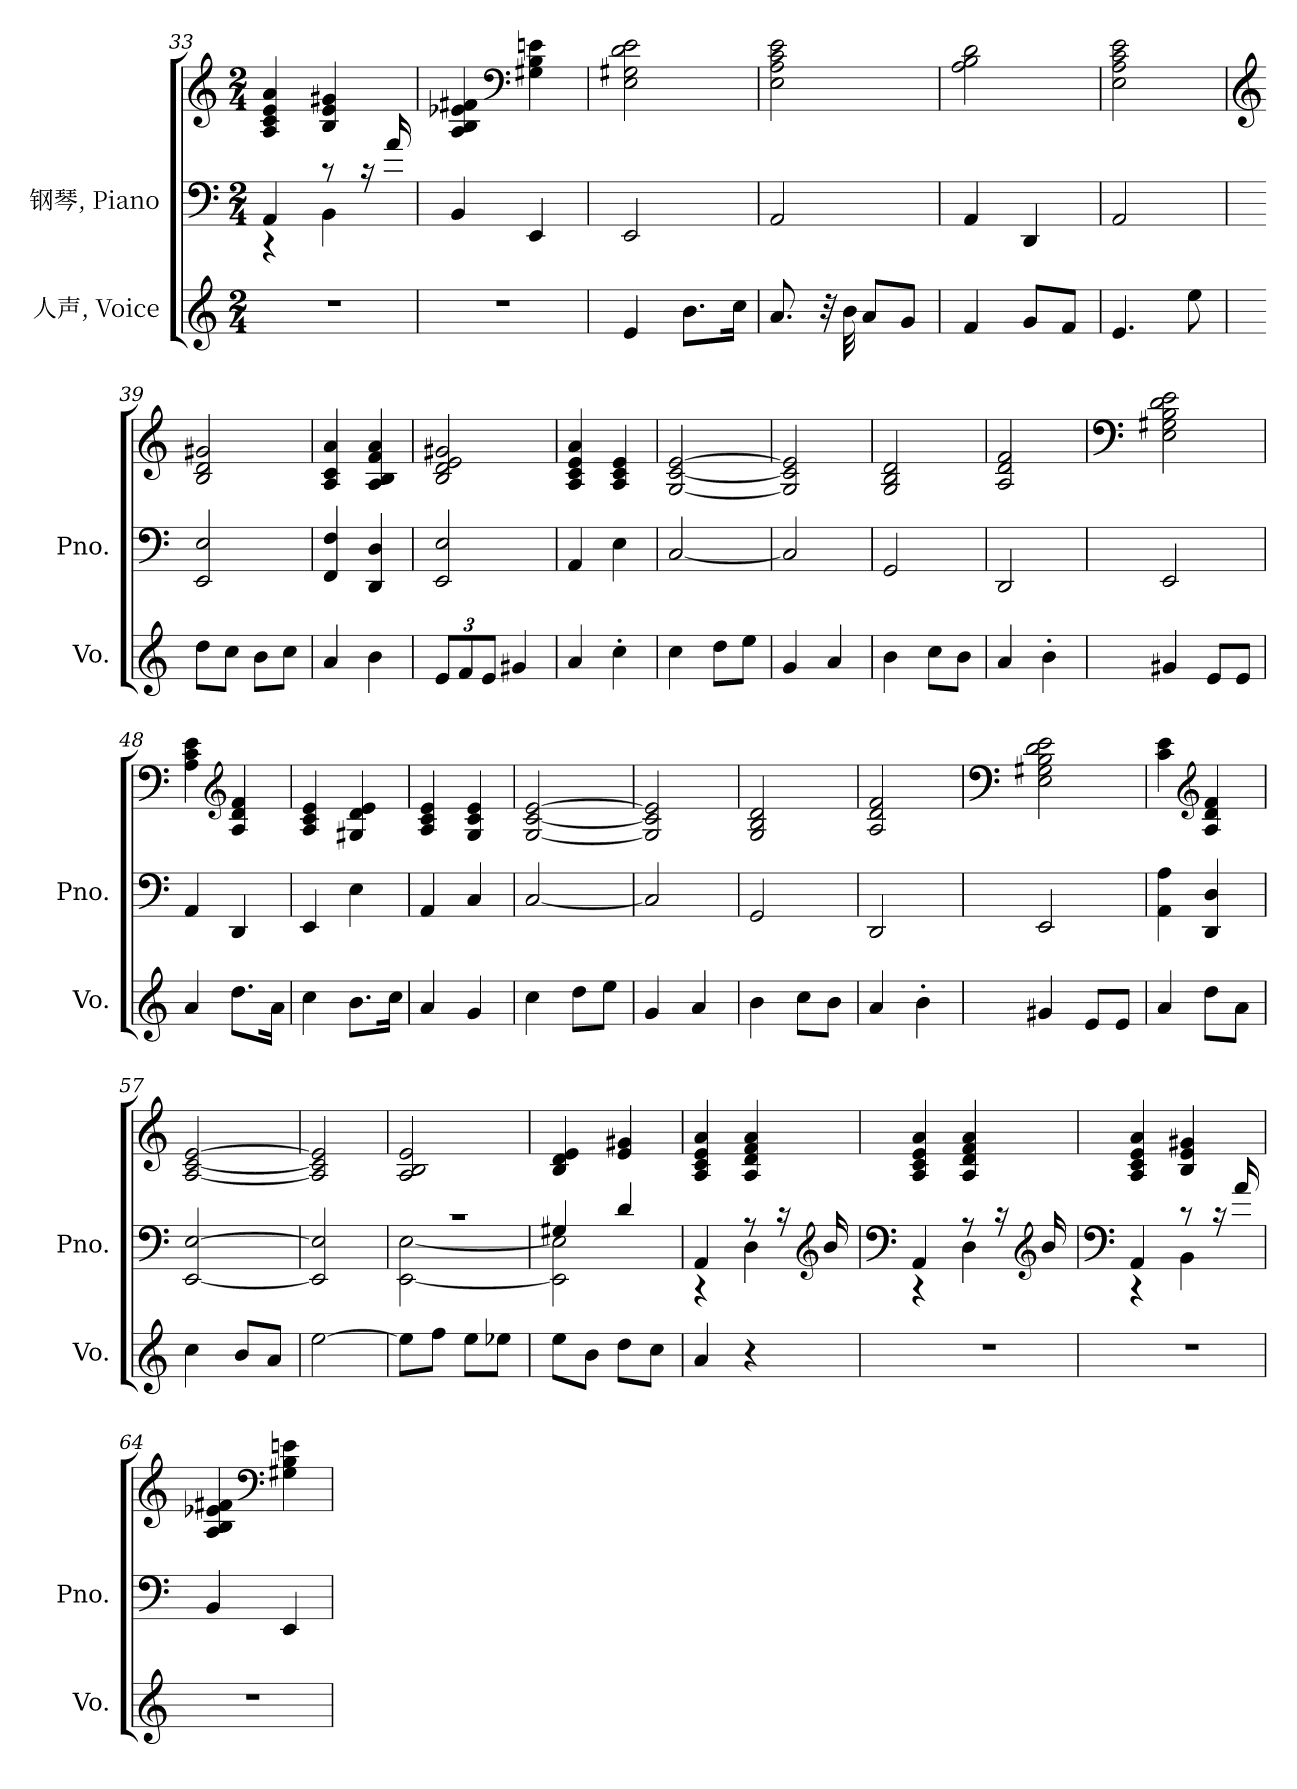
**kern	**kern	**kern
*part2	*part1	*part1
*staff3	*staff2	*staff1
*I"人声, Voice	*I"钢琴, Piano	*
*I'Vo.	*I'Pno.	*
*clefG2	*clefF4	*clefG2
*k[]	*k[]	*k[]
*M2/4	*M2/4	*M2/4
=33	=33	=33
*	*^	*
2r	4AA/	4r	4A/ 4c/ 4e/ 4a/
.	8r	4BB\	4B/ 4e/ 4g#X/
.	16r	.	.
.	16a/	.	.
*	*v	*v	*
=34	=34	=34
2r	4BB/	4A/ 4B/ 4e-X/ 4f#X/
*	*	*clefF4
.	4EE/	4G#X\ 4B\ 4en\
=35	=35	=35
4e/	2EE/	2E\ 2G#X\ 2d\ 2e\
8.b\L	.	.
16cc\Jk	.	.
=36	=36	=36
8.a/	2AA/	2E\ 2A\ 2c\ 2e\
32r	.	.
32b\	.	.
8a/L	.	.
8g/J	.	.
=37	=37	=37
4f/	4AA/	2A\ 2B\ 2d\
8g/L	4DD/	.
8f/J	.	.
=38	=38	=38
4.e/	2AA/	2E\ 2A\ 2c\ 2e\
8ee\	.	.
!!LO:LB:g=z
=39	=39	=39
*	*	*clefG2
8dd\L	2EE/ 2E/	2B/ 2d/ 2g#X/
8cc\J	.	.
8b\L	.	.
8cc\J	.	.
=40	=40	=40
4a/	4FF/ 4F/	4A/ 4c/ 4a/
4b\	4DD/ 4D/	4A/ 4B/ 4f/ 4a/
=41	=41	=41
*Xbrackettup	*	*
12e/L	2EE/ 2E/	2B/ 2d/ 2e/ 2g#X/
12f/	.	.
12e/J	.	.
4g#X/	.	.
=42	=42	=42
4a/	4AA/	4A/ 4c/ 4e/ 4a/
4cc'\	4E\	4A/ 4c/ 4e/
=43	=43	=43
4cc\	[2C/	[2G/ [2c/ [2e/
8dd\L	.	.
8ee\J	.	.
=44	=44	=44
4g/	2C/]	2G/] 2c/] 2e/]
4a/	.	.
=45	=45	=45
4b\	2GG/	2G/ 2B/ 2d/
8cc\L	.	.
8b\J	.	.
=46	=46	=46
4a/	2DD/	2A/ 2d/ 2f/
4b'\	.	.
=47	=47	=47
*	*	*clefF4
4g#X/	2EE/	2E\ 2G#X\ 2B\ 2d\ 2e\
8e/L	.	.
8e/J	.	.
!!LO:LB:g=z
=48	=48	=48
4a/	4AA/	4A\ 4c\ 4e\
*	*	*clefG2
8.dd\L	4DD/	4A/ 4d/ 4f/
16a\Jk	.	.
=49	=49	=49
4cc\	4EE/	4A/ 4c/ 4e/
8.b\L	4E\	4G#X/ 4d/ 4e/
16cc\Jk	.	.
=50	=50	=50
4a/	4AA/	4A/ 4c/ 4e/
4g/	4C/	4G/ 4c/ 4e/
=51	=51	=51
4cc\	[2C/	[2G/ [2c/ [2e/
8dd\L	.	.
8ee\J	.	.
=52	=52	=52
4g/	2C/]	2G/] 2c/] 2e/]
4a/	.	.
=53	=53	=53
4b\	2GG/	2G/ 2B/ 2d/
8cc\L	.	.
8b\J	.	.
=54	=54	=54
4a/	2DD/	2A/ 2d/ 2f/
4b'\	.	.
=55	=55	=55
*	*	*clefF4
4g#X/	2EE/	2E\ 2G#X\ 2B\ 2d\ 2e\
8e/L	.	.
8e/J	.	.
=56	=56	=56
4a/	4AA\ 4A\	4c\ 4e\
*	*	*clefG2
8dd\L	4DD/ 4D/	4A/ 4d/ 4f/
8a\J	.	.
!!LO:LB:g=z
=57	=57	=57
4cc\	[2EE/ [2E/	[2A/ [2c/ [2e/
8b/L	.	.
8a/J	.	.
=58	=58	=58
[2ee\	2EE/] 2E/]	2A/] 2c/] 2e/]
=59	=59	=59
*	*^	*
8ee\L]	2r	[2EE\ [2E\	2A/ 2B/ 2e/
8ff\J	.	.	.
8ee\L	.	.	.
8ee-X\J	.	.	.
=60	=60	=60	=60
8ee\L	4G#X/	2EE\] 2E\]	4B/ 4d/ 4e/
8b\J	.	.	.
8dd\L	4d/	.	4e/ 4g#X/
8cc\J	.	.	.
=61	=61	=61	=61
4a/	4AA/	4r	4A/ 4c/ 4e/ 4a/
4r	8r	4D\	4A/ 4d/ 4f/ 4a/
.	16r	.	.
*	*clefG2	*	*
.	16b/	.	.
=62	=62	=62	=62
*	*clefF4	*	*
2r	4AA/	4r	4A/ 4c/ 4e/ 4a/
.	8r	4D\	4A/ 4d/ 4f/ 4a/
.	16r	.	.
*	*clefG2	*	*
.	16b/	.	.
=63	=63	=63	=63
*	*clefF4	*	*
2r	4AA/	4r	4A/ 4c/ 4e/ 4a/
.	8r	4BB\	4B/ 4e/ 4g#X/
.	16r	.	.
.	16a/	.	.
*	*v	*v	*
!!LO:PB:g=z
=64	=64	=64
2r	4BB/	4A/ 4B/ 4e-X/ 4f#X/
*	*	*clefF4
.	4EE/	4G#X\ 4B\ 4en\
=	=	=
*-	*-	*-
